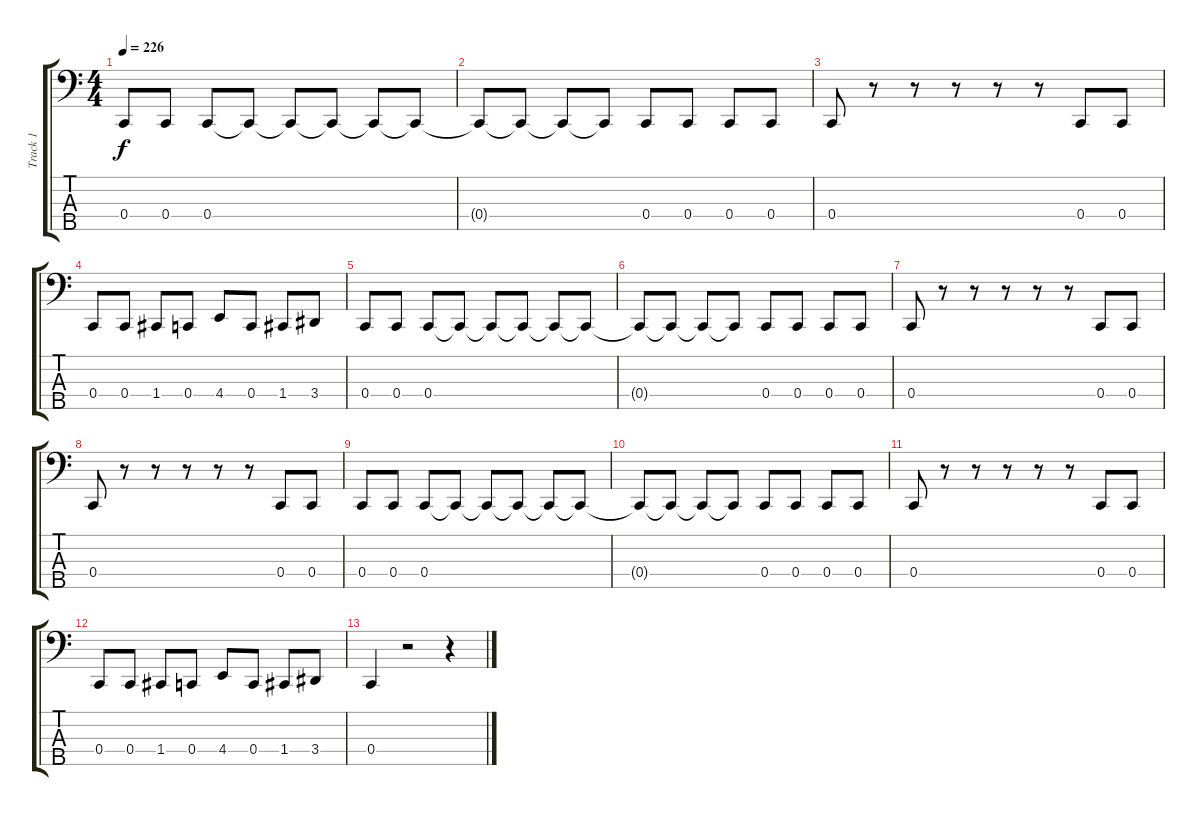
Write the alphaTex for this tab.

\track ("Track 1" "Track 1") {instrument electricbasspick}
\staff {score tabs}
\tuning (F2 C2 G1 C1 G0) {hide}
\ts (4 4)
\tempo 226
\clef f4
\ks c
0.4.8{dy f} 0.4.8 0.4.8 0.4{t}.8 0.4{t}.8 0.4{t}.8 0.4{t}.8 0.4{t}.8 |
0.4{t}.8 0.4{t}.8 0.4{t}.8 0.4{t}.8 0.4.8 0.4.8 0.4.8 0.4.8 |
0.4.8 r.8 r.8 r.8 r.8 r.8 0.4.8 0.4.8 |
0.4.8 0.4.8 1.4.8 0.4.8 4.4.8 0.4.8 1.4.8 3.4.8 |
0.4.8 0.4.8 0.4.8 0.4{t}.8 0.4{t}.8 0.4{t}.8 0.4{t}.8 0.4{t}.8 |
0.4{t}.8 0.4{t}.8 0.4{t}.8 0.4{t}.8 0.4.8 0.4.8 0.4.8 0.4.8 |
0.4.8 r.8 r.8 r.8 r.8 r.8 0.4.8 0.4.8 |
0.4.8 r.8 r.8 r.8 r.8 r.8 0.4.8 0.4.8 |
0.4.8 0.4.8 0.4.8 0.4{t}.8 0.4{t}.8 0.4{t}.8 0.4{t}.8 0.4{t}.8 |
0.4{t}.8 0.4{t}.8 0.4{t}.8 0.4{t}.8 0.4.8 0.4.8 0.4.8 0.4.8 |
0.4.8 r.8 r.8 r.8 r.8 r.8 0.4.8 0.4.8 |
0.4.8 0.4.8 1.4.8 0.4.8 4.4.8 0.4.8 1.4.8 3.4.8 |
0.4.4 r.2 r.4
